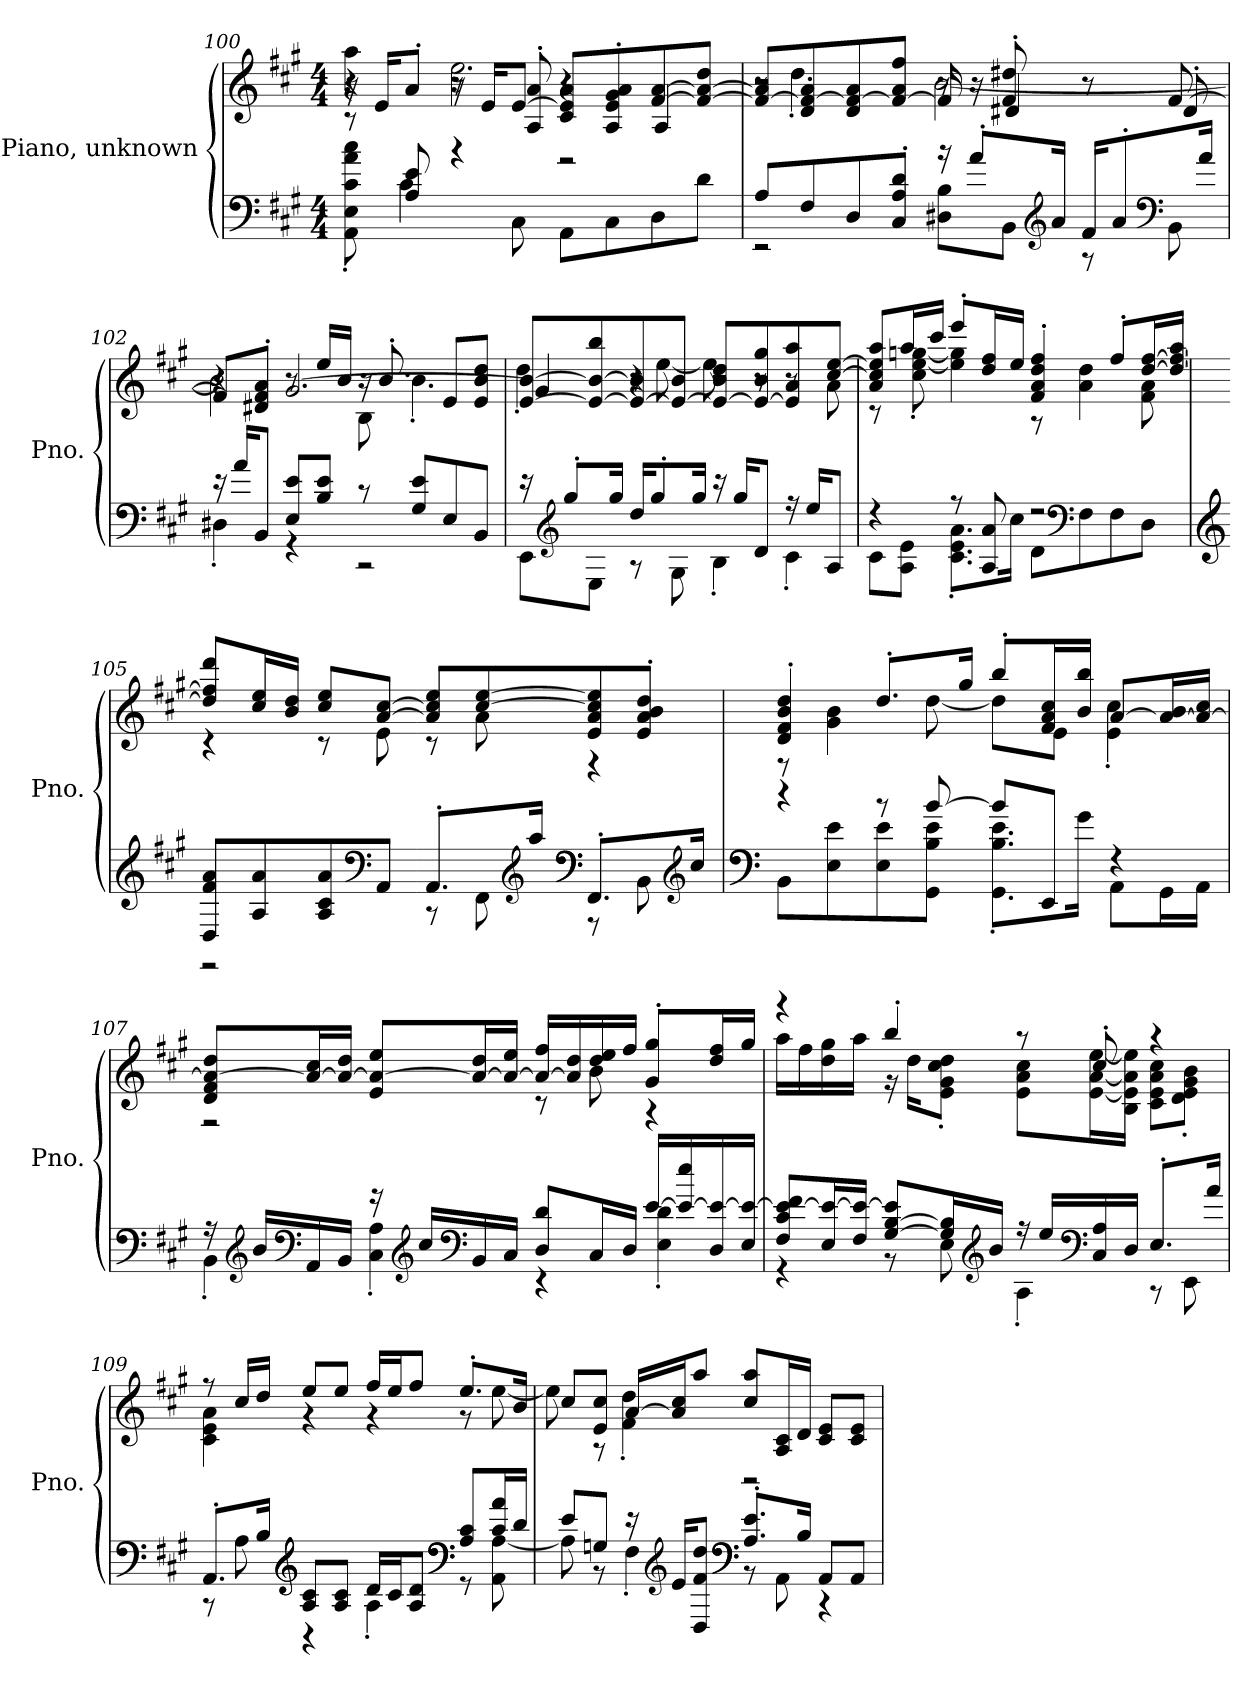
**kern	**kern
*part1	*part1
*staff2	*staff1
*I"Piano, unknown	*
*I'Pno.	*
*clefF4	*clefG2
*k[f#c#g#]	*k[f#c#g#]
*M4/4	*M4/4
=100	=100
*^	*^
*	*	*	*^
8r	8AA\' 8E\' 8c#\' 8a\' 8cc#\'	16r	4aa\	4r
.	.	16e/KL	.	.
8A/ 8e/	4c#\	8a'/J	.	.
4r	.	16r	2.ee\	8r
.	.	16e/KL	.	.
.	8C#\	[8e/J	.	8A/' 8a/'
2r	8AA\L	8c#/ 8e/] 8a/L	.	4r
.	8C#\	8A/' 8e/' 8g#/' 8a/'	.	.
.	8D\	[8f#/ [8a/	.	4A/
.	8d\J	8f#/_ 8a/_ 8dd/J	.	.
!!LO:LB:g=z	!!	!!
=101	=101	=101	=101	=101
8A/L	2r	8f#/_ 8a/]L	8r	2r
8F#/	.	8d/ 8f#/_ 8a/	4.dd'\	.
8D/	.	8d/ 8f#/_ 8a/	.	.
8C#/' 8A/' 8d/'J	.	8f#/_ 8a/ 8ff#/J	.	.
16r	8D#X\ 8B\L	16f#/]	[2b\	8r
8a'/L	.	16r	.	.
.	8BB\J	8f#/' 8dd#X/'	.	4d#X/
*clefG2	*	*	*	*
16a/Jk	.	.	.	.
16f#/KL	8r	8r	.	.
8a'/	.	.	.	.
*clefF4	*	*	*	*
.	8BB\	[8f#/	.	8d#'/
16a/Jk	.	.	.	.
=102	=102	=102	=102	=102
16r	4D#X'\	8f#/L]	2b\]	4r
16a/KL	.	.	.	.
8BB/J	.	8d#X/' 8f#/' 8a/'J	.	.
8E/ 8e/L	4r	8r	.	[2.g#/
8B/ 8e/J	.	16ee/LL	.	.
.	.	16b/JJ	.	.
8r	2r	16r	8B\	.
.	.	8.b'/	.	.
8G#/ 8e/L	.	.	4.b'\	.
8E/	.	8e/L	.	.
8BB/J	.	8e/ 8b/ 8dd/J	.	.
!!LO:PB:g=z	!!	!!
=103	=103	=103	=103	=103
16r	8EE\L	[8e/ [8b/L	4dd'\	4g#/]
*clefG2	*	*	*	*
8gg#'/L	.	.	.	.
.	8E\J	8e/_ 8b/_ 8bb/	.	.
16gg#/Jk	.	.	.	.
16dd/KL	8r	8e/_ 8b/]	8r	4r
8gg#'/	.	.	.	.
.	8G#\	8e/_ 8b/J	[8ee\	.
16gg#/Jk	.	.	.	.
16r	4B'\	8e/_ 8b/ 8dd/L	8ee\]	2r
16gg#/KL	.	.	.	.
8d/J	.	8e/_ 8b/ 8gg#/	8r	.
16r	4c#'\	8e/] 8a/ 8aa/	8r	.
16ee/KL	.	.	.	.
8A/J	.	[8cc#/ [8ee/J	8a\	.
*	*	*	*v	*v
=104	=104	=104	=104
4r	8c#\L	8a/ 8cc#/] 8ee/] 8aa/L	8r
.	8A\ 8e\J	16aa/L	8cc#\' [8ee\' [8ggn\'
.	.	16ccc#/JJ	.
8r	8.c#\' 8.e\' 8.a\'L	8eee'/L	4ee\] 4gg\]
8A/ 8a/	.	16dd/ 16ff#/L	.
.	16cc#\Jk	16ee/JJ	.
2r	8d\L	4f#/' 4a/' 4dd/' 4ff#/'	8r
*clefF4	*	*	*
.	8F#\	.	4a\ 4dd\
.	8F#\	8ff#'/L	.
.	8D\J	[16dd/ [16ff#/L	8f#\ 8a\
.	.	16dd/_ 16ff#/_ 16aa/JJ	.
!!LO:LB:g=z	!!
=105	=105	=105	=105
*clefG2	*	*	*
8D/ 8f#/ 8a/L	2r	8dd/] 8ff#/] 8ddd/L	4r
8A/ 8a/	.	16cc#/ 16ee/L	.
.	.	16b/ 16dd/JJ	.
8A/ 8c#/ 8a/	.	8cc#/ 8ee/L	8r
*clefF4	*	*	*
8AA/J	.	[8a/ [8cc#/J	8e\
8.AA'/L	8r	8a/] 8cc#/] 8ee/L	8r
.	8FF#\	[8cc#/ [8ee/	8a\
*clefG2	*	*	*
16aa/Jk	.	.	.
*clefF4	*	*	*
8.FF#'/L	8r	8e/ 8a/ 8cc#/] 8ee/]	4r
.	8BB\	8e/' 8a/' 8b/' 8dd/'J	.
*clefG2	*	*	*
16cc#/Jk	.	.	.
=106	=106	=106	=106
*clefF4	*	*	*
4r	8BB\L	4d/' 4f#/' 4b/' 4dd/'	8r
.	8E\ 8e\	.	4g#\ 4b\
8r	8E\ 8e\	8.dd'/L	.
[8b/	8GG#\ 8B\ 8e\J	.	[8dd\
.	.	16gg#/Jk	.
8b/L]	8.GG#\' 8.B\' 8.e\'L	8bb'/L	8dd\L]
8EE/J	.	16f#/ 16a/ 16cc#/L	8e\J
.	16g#\Jk	16b/ 16bb/JJ	.
4r	8AA\L	[8a/L	4e\' 4cc#\'
.	16GG#\L	16a/_ 16b/L	.
.	16AA\JJ	16a/_ 16cc#/JJ	.
!!LO:LB:g=z	!!
=107	=107	=107	=107
16r	4BB'\	8d/ 8f#/ 8a/_ 8dd/L	2r
*clefG2	*	*	*
16b/LL	.	.	.
*clefF4	*	*	*
16AA/	.	16a/_ 16cc#/L	.
16BB/JJ	.	16a/_ 16dd/JJ	.
16r	4C#\' 4A\'	8e/ 8a/_ 8ee/L	.
*clefG2	*	*	*
16cc#/LL	.	.	.
*clefF4	*	*	*
16BB/	.	16a/_ 16dd/L	.
16C#/JJ	.	16a/_ 16ee/JJ	.
8D/ 8d/L	4r	16a/_ 16ff#/LL	8r
.	.	16a/] 16dd/	.
16C#/L	.	16dd/ 16ee/	8b\
16D/JJ	.	16ff#/JJ	.
[16e/LL	4E\' 4d\'	8g#/' 8gg#/'L	4r
16e/_ 16ee/	.	.	.
16D/ 16e/_	.	16dd/ 16ff#/L	.
16E/ 16e/_JJ	.	16gg#/JJ	.
!!LO:LB:g=z	!!
=108	=108	=108	=108
8F#/ 8c#/ 8e/_ 8f#/L	4r	4r	16aa\LL
.	.	.	16ff#\
16E/ 16e/_L	.	.	16dd\ 16gg#\
16F#/ 16e/_JJ	.	.	16aa\JJ
[8G#/ [8B/ 8e/]L	8r	4bb'/	16r
.	.	.	16dd\KL
16G#/] 16B/]L	8E\	.	8e\' 8g#\' 8cc#\' 8dd\'J
*clefG2	*	*	*
16b/JJ	.	.	.
16r	4A'\	8r	8e\ 8a\ 8cc#\L
16ee/LL	.	.	.
*clefF4	*	*	*
16C#/ 16A/	.	8cc#'/	[16e\ [16a\ [16ee\L
16D/JJ	.	.	16B\ 16e\] 16a\] 16ee\]JJ
8.E'/L	8r	4r	8c#\ 8e\ 8a\ 8cc#\L
.	8EE\	.	8d\' 8e\' 8g#\' 8b\'J
16a/Jk	.	.	.
=109	=109	=109	=109
8.AA'/L	8r	8r	4c#\ 4e\ 4a\
.	8A\	16cc#/LL	.
16B/Jk	.	16dd/JJ	.
*clefG2	*	*	*
8A/ 8c#/L	4r	8ee/L	4r
8A/ 8c#/J	.	8ee/J	.
16d/LL	4A'\	16ff#/LL	4r
16c#/J	.	16ee/J	.
8A/ 8d/J	.	8ff#/J	.
*clefF4	*	*	*
8A/ 8c#/L	8r	8.ee'/L	8r
16c#/ 16a/L	8AA\ [8A\	.	[8ee\
16d/JJ	.	16b/Jk	.
!!LO:LB:g=z	!!
=110	=110	=110	=110
8e/L	8A\]	8cc#/L	8ee\]
8Gn/J	8r	8e/ 8cc#/J	8r
16r	4F#'\	[16a/LL	4f#\' 4dd\'
*clefG2	*	*	*
16e/KL	.	16a/] 16cc#/J	.
8D/ 8f#/ 8dd/J	.	8aa/J	.
*clefF4	*	*	*
8.A/' 8.e/'L	8r	8cc#/ 8aa/L	2r
.	8AA\	16A/ 16c#/L	.
16B/Jk	.	16d/JJ	.
8AA/L	4r	8c#/ 8e/L	.
8AA/J	.	8c#/ 8e/J	.
*v	*v	*	*
*	*v	*v
=	=
*-	*-
